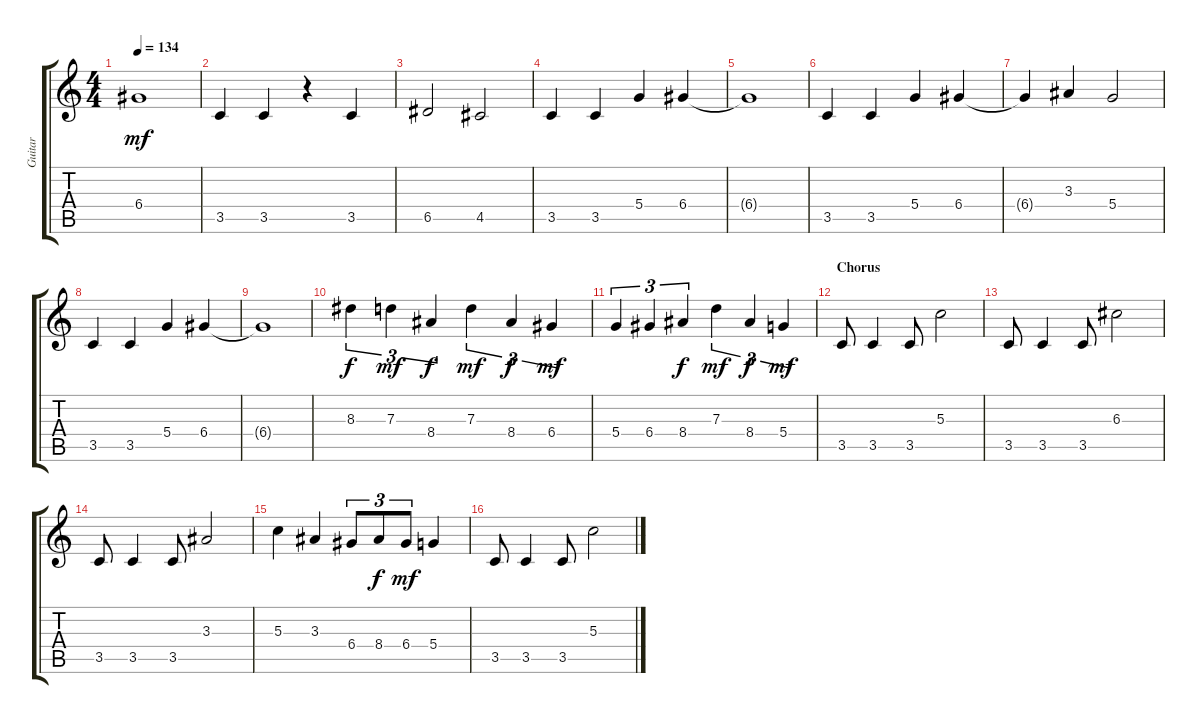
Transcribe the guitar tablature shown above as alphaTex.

\track ("Guitar" "Guitar") {instrument electricguitarclean}
\staff {score tabs}
\tuning (E4 B3 G3 D3 A2 E2) {hide}
\ts (4 4)
\tempo 134
\clef g2
\ks c
6.4{t}.1{dy mf} |
3.5.4 3.5.4 r.4 3.5.4 |
6.5.2 4.5.2 |
3.5.4 3.5.4 5.4.4 6.4.4 |
6.4{t}.1 |
3.5.4 3.5.4 5.4.4 6.4.4 |
6.4{t}.4 3.3.4 5.4.2 |
3.5.4 3.5.4 5.4.4 6.4.4 |
6.4{t}.1 |
8.3.4{tu (3 2) dy f} 7.3.4{tu (3 2) dy mf} 8.4.4{tu (3 2) dy f} 7.3.4{tu (3 2) dy mf} 8.4.4{tu (3 2) dy f} 6.4.4{tu (3 2) dy mf} |
5.4.4{tu (3 2)} 6.4.4{tu (3 2)} 8.4.4{tu (3 2) dy f} 7.3.4{tu (3 2) dy mf} 8.4.4{tu (3 2) dy f} 5.4.4{tu (3 2) dy mf} |
\section ("" "Chorus")
3.5.8 3.5.4 3.5.8 5.3.2 |
3.5.8 3.5.4 3.5.8 6.3.2 |
3.5.8 3.5.4 3.5.8 3.3.2 |
5.3.4 3.3.4 6.4.8{tu (3 2)} 8.4.8{tu (3 2) dy f} 6.4.8{tu (3 2) dy mf} 5.4.4 |
3.5.8 3.5.4 3.5.8 5.3.2
